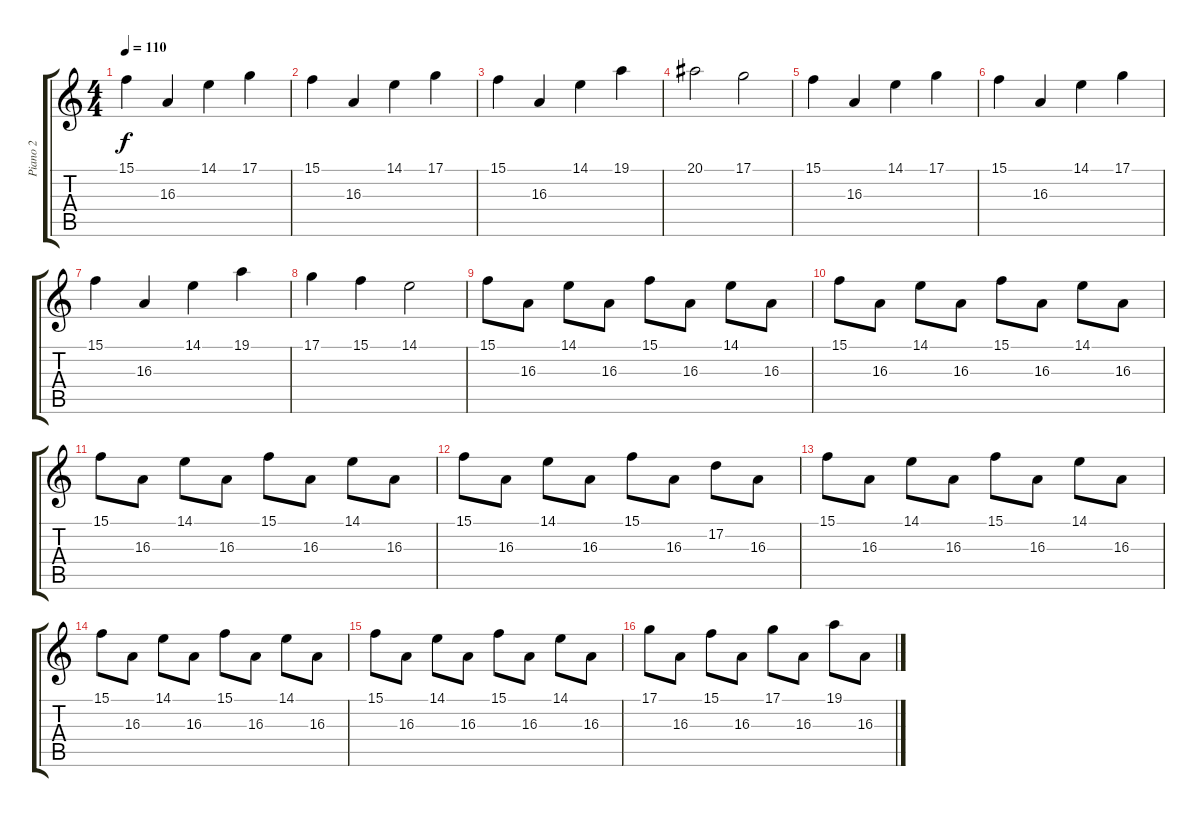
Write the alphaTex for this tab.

\track ("Piano 2" "Piano 2") {instrument acousticgrandpiano}
\staff {score tabs}
\tuning (D4 A3 F3 C3 G2 D2) {hide}
\ts (4 4)
\tempo 110
\clef g2
\ks c
15.1.4{dy f} 16.3.4 14.1.4 17.1.4 |
15.1.4 16.3.4 14.1.4 17.1.4 |
15.1.4 16.3.4 14.1.4 19.1.4 |
20.1.2 17.1.2 |
15.1.4 16.3.4 14.1.4 17.1.4 |
15.1.4 16.3.4 14.1.4 17.1.4 |
15.1.4 16.3.4 14.1.4 19.1.4 |
17.1.4 15.1.4 14.1.2 |
15.1.8 16.3.8 14.1.8 16.3.8 15.1.8 16.3.8 14.1.8 16.3.8 |
15.1.8 16.3.8 14.1.8 16.3.8 15.1.8 16.3.8 14.1.8 16.3.8 |
15.1.8 16.3.8 14.1.8 16.3.8 15.1.8 16.3.8 14.1.8 16.3.8 |
15.1.8 16.3.8 14.1.8 16.3.8 15.1.8 16.3.8 17.2.8 16.3.8 |
15.1.8 16.3.8 14.1.8 16.3.8 15.1.8 16.3.8 14.1.8 16.3.8 |
15.1.8 16.3.8 14.1.8 16.3.8 15.1.8 16.3.8 14.1.8 16.3.8 |
15.1.8 16.3.8 14.1.8 16.3.8 15.1.8 16.3.8 14.1.8 16.3.8 |
17.1.8 16.3.8 15.1.8 16.3.8 17.1.8 16.3.8 19.1.8 16.3.8
